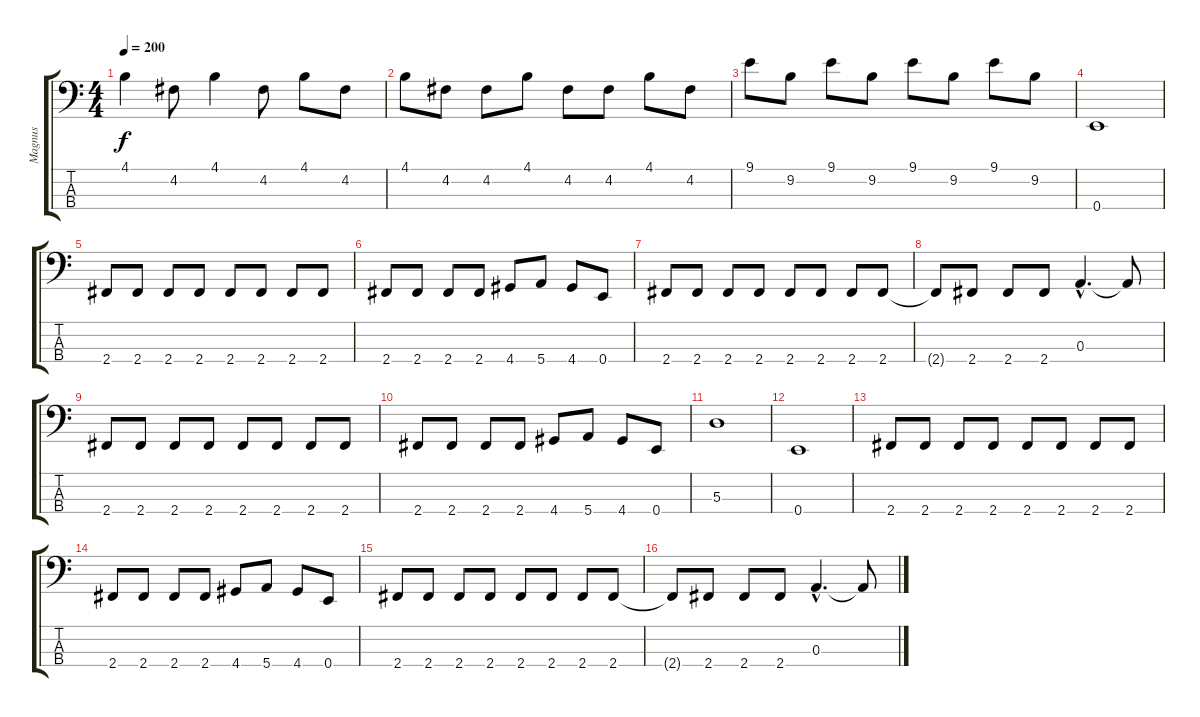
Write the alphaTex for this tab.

\track ("Magnus" "Magnus") {instrument electricbassfinger}
\staff {score tabs}
\tuning (G2 D2 A1 E1) {hide}
\ts (4 4)
\tempo 200
\clef f4
\ks c
4.1.4{dy f} 4.2.8 4.1.4 4.2.8 4.1.8 4.2.8 |
4.1.8 4.2.8 4.2.8 4.1.8 4.2.8 4.2.8 4.1.8 4.2.8 |
9.1.8 9.2.8 9.1.8 9.2.8 9.1.8 9.2.8 9.1.8 9.2.8 |
0.4.1 |
2.4.8 2.4.8 2.4.8 2.4.8 2.4.8 2.4.8 2.4.8 2.4.8 |
2.4.8 2.4.8 2.4.8 2.4.8 4.4.8 5.4.8 4.4.8 0.4.8 |
2.4.8 2.4.8 2.4.8 2.4.8 2.4.8 2.4.8 2.4.8 2.4.8 |
2.4{t}.8 2.4.8 2.4.8 2.4.8 0.3{hac}.4{d} 0.3{t}.8 |
2.4.8 2.4.8 2.4.8 2.4.8 2.4.8 2.4.8 2.4.8 2.4.8 |
2.4.8 2.4.8 2.4.8 2.4.8 4.4.8 5.4.8 4.4.8 0.4.8 |
5.3.1 |
0.4.1 |
2.4.8 2.4.8 2.4.8 2.4.8 2.4.8 2.4.8 2.4.8 2.4.8 |
2.4.8 2.4.8 2.4.8 2.4.8 4.4.8 5.4.8 4.4.8 0.4.8 |
2.4.8 2.4.8 2.4.8 2.4.8 2.4.8 2.4.8 2.4.8 2.4.8 |
2.4{t}.8 2.4.8 2.4.8 2.4.8 0.3{hac}.4{d} 0.3{t}.8
